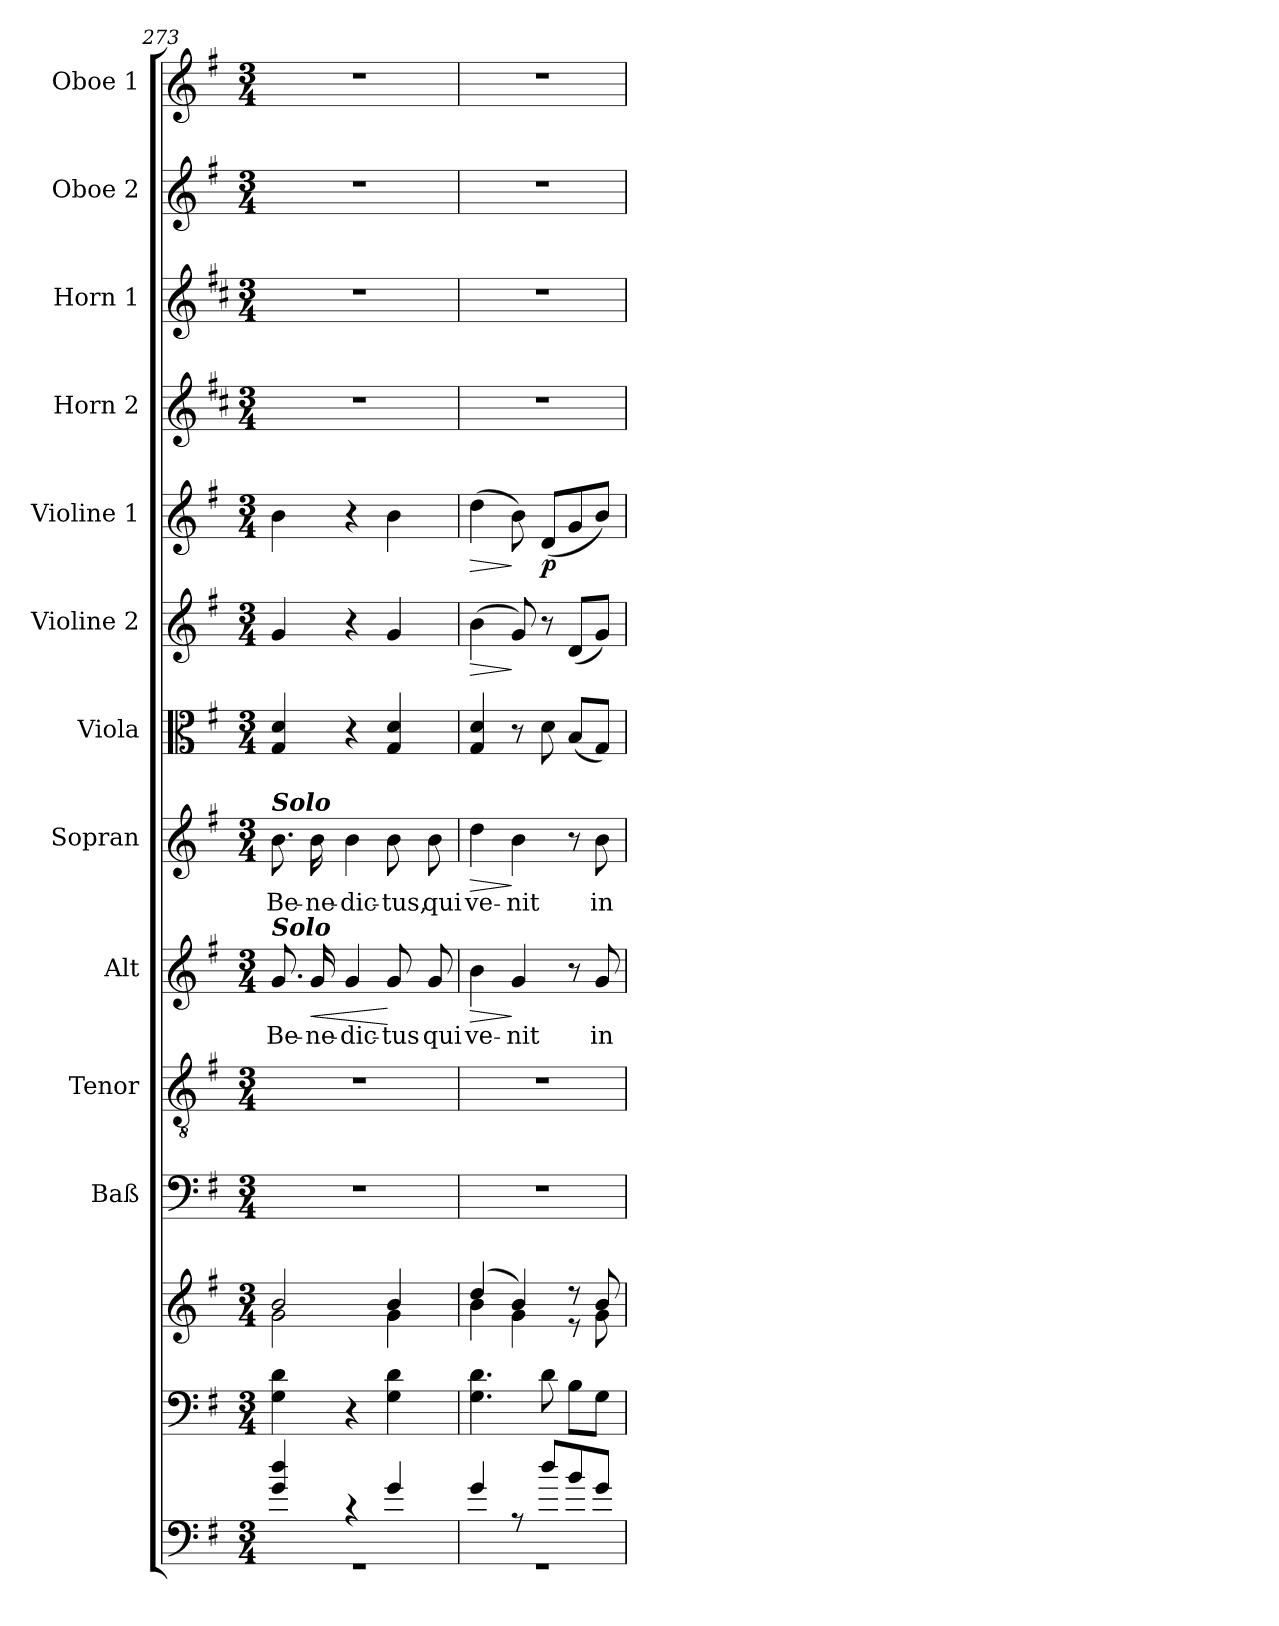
**kern	**kern	**kern	**kern	**kern	**kern	**text	**dynam	**kern	**text	**dynam	**kern	**kern	**dynam	**kern	**dynam	**kern	**kern	**kern	**kern
*part13	*part12	*part12	*part11	*part10	*part9	*part9	*part9	*part8	*part8	*part8	*part7	*part6	*part6	*part5	*part5	*part4	*part3	*part2	*part1
*staff14	*staff13	*staff12	*staff11	*staff10	*staff9	*staff9	*staff9	*staff8	*staff8	*staff8	*staff7	*staff6	*staff6	*staff5	*staff5	*staff4	*staff3	*staff2	*staff1
*	*	*	*I"Baß	*I"Tenor	*I"Alt	*	*	*I"Sopran	*	*	*I"Viola	*I"Violine 2	*	*I"Violine 1	*	*I"Horn 2	*I"Horn 1	*I"Oboe 2	*I"Oboe 1
*	*	*	*I'Baß	*I'Ten	*I'Alt	*	*	*I'Sop	*	*	*I'Vla.	*I'Vln. 2	*	*I'Vln. 1	*	*I'Hrn. 2	*I'Hrn. 1	*I'Ob. 2	*I'Ob. 1
*clefF4	*clefF4	*clefG2	*clefF4	*clefGv2	*clefG2	*	*	*clefG2	*	*	*clefC3	*clefG2	*	*clefG2	*	*clefG2	*clefG2	*clefG2	*clefG2
*ITrd7c12	*	*	*	*	*	*	*	*	*	*	*	*	*	*	*	*ITrd4c7	*ITrd4c7	*	*
*k[f#]	*k[f#]	*k[f#]	*k[f#]	*k[f#]	*k[f#]	*	*	*k[f#]	*	*	*k[f#]	*k[f#]	*	*k[f#]	*	*k[f#]	*k[f#]	*k[f#]	*k[f#]
*G:	*G:	*G:	*G:	*G:	*G:	*	*	*G:	*	*	*G:	*G:	*	*G:	*	*G:	*G:	*G:	*G:
*M3/4	*M3/4	*M3/4	*M3/4	*M3/4	*M3/4	*	*	*M3/4	*	*	*M3/4	*M3/4	*	*M3/4	*	*M3/4	*M3/4	*M3/4	*M3/4
=273	=273	=273	=273	=273	=273	=273	=273	=273	=273	=273	=273	=273	=273	=273	=273	=273	=273	=273	=273
*^	*	*	*	*	*	*	*	*	*	*	*	*	*	*	*	*	*	*	*
!	!	!	!	!	!	!	!	!	!LO:TX:a:Bi:t=Solo	!	!	!	!	!	!	!	!	!	!	!
!	!	!	!	!	!	!LO:TX:a:Bi:t=Solo	!	!	!	!	!	!	!	!	!	!	!	!	!	!
!	!LO:N:vis=1	!	!	!	!	!	!LO:LY:b	!	!	!LO:LY:b	!	!	!	!	!	!	!	!	!	!
*	*	*	*^	*	*	*	*	*	*	*	*	*	*	*	*	*	*	*	*	*
4G/ 4d/	2.rGG	4G\ 4d\	2b/	2g\	2.r	2.r	8.g/	Be-	.	8.b\	Be-	.	4G/ 4d/	4g/	.	4b\	.	2.r	2.r	2.r	2.r
!	!	!	!	!	!	!	!	!LO:LY:b	!LO:HP:b	!	!LO:LY:b	!	!	!	!	!	!	!	!	!	!
.	.	.	.	.	.	.	16g/	-ne-	<	16b\	-ne-	.	.	.	.	.	.	.	.	.	.
!	!	!	!	!	!	!	!	!LO:LY:b	!	!	!LO:LY:b	!	!	!	!	!	!	!	!	!	!
4rB	.	4r	.	.	.	.	4g/	-dic-	.	4b\	-dic-	.	4r	4r	.	4r	.	.	.	.	.
!	!	!	!	!	!	!	!	!LO:LY:b	!	!	!LO:LY:b	!	!	!	!	!	!	!	!	!	!
4G/	.	4G\ 4d\	4b/	4g\	.	.	8g/	-tus	[	8b\	-tus,	.	4G/ 4d/	4g/	.	4b\	.	.	.	.	.
!	!	!	!	!	!	!	!	!LO:LY:b	!	!	!LO:LY:b	!	!	!	!	!	!	!	!	!	!
.	.	.	.	.	.	.	8g/	qui	.	8b\	qui	.	.	.	.	.	.	.	.	.	.
!!LO:PB:g=z
=274	=274	=274	=274	=274	=274	=274	=274	=274	=274	=274	=274	=274	=274	=274	=274	=274	=274	=274	=274	=274	=274
!	!LO:N:vis=1	!	!	!	!	!	!	!LO:LY:b	!LO:HP:b	!	!LO:LY:b	!LO:HP:b	!	!	!LO:HP:b	!	!LO:HP:b	!	!	!	!
4G/	2.rGG	4.G\ 4.d\	(4dd/	4b\	2.r	2.r	4b\	ve-	>	4dd\	ve-	>	4G/ 4d/	(>4b\	>	(>4dd\	>	2.r	2.r	2.r	2.r
!	!	!	!	!	!	!	!	!LO:LY:b	!	!	!LO:LY:b	!	!	!	!	!	!	!	!	!	!
8rA	.	.	4b/)	4g\	.	.	4g/	-nit	]	4b\	-nit	]	8r	8g/)	]	8b\)	]	.	.	.	.
!	!	!	!	!	!	!	!	!	!	!	!	!	!	!	!	!	!LO:DY:b	!	!	!	!
8d/L	.	8d\	.	.	.	.	.	.	.	.	.	.	8d\	8r	.	(<8d/L	p	.	.	.	.
8B/	.	8B\L	8r	8r	.	.	8r	.	.	8r	.	.	(<8B/L	(<8d/L	.	8g/	.	.	.	.	.
!	!	!	!	!	!	!	!	!LO:LY:b	!	!	!LO:LY:b	!	!	!	!	!	!	!	!	!	!
8G/J	.	8G\J	8b/	8g\	.	.	8g/	in	.	8b\	in	.	8G/J)	8g/J)	.	8b/J)	.	.	.	.	.
*v	*v	*	*v	*v	*	*	*	*	*	*	*	*	*	*	*	*	*	*	*	*	*
=	=	=	=	=	=	=	=	=	=	=	=	=	=	=	=	=	=	=	=
*-	*-	*-	*-	*-	*-	*-	*-	*-	*-	*-	*-	*-	*-	*-	*-	*-	*-	*-	*-
